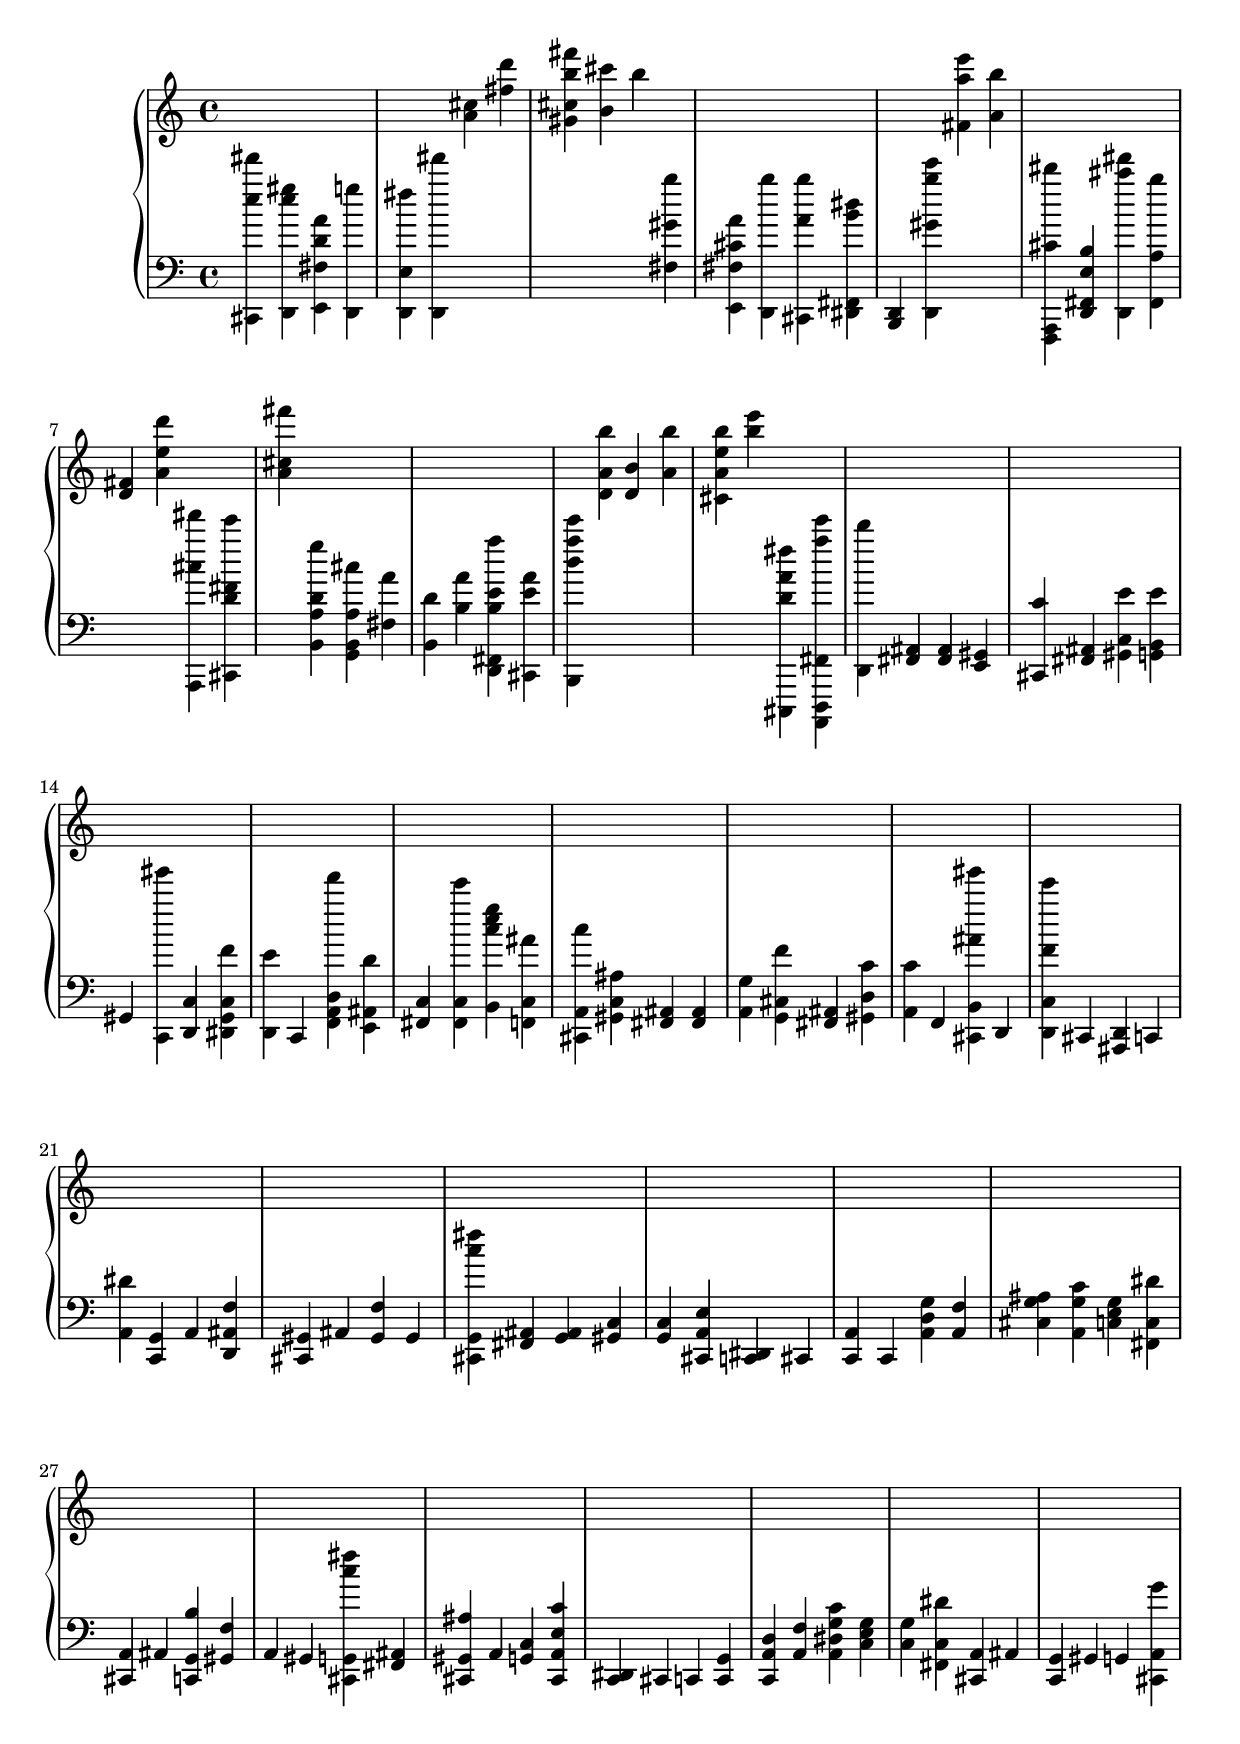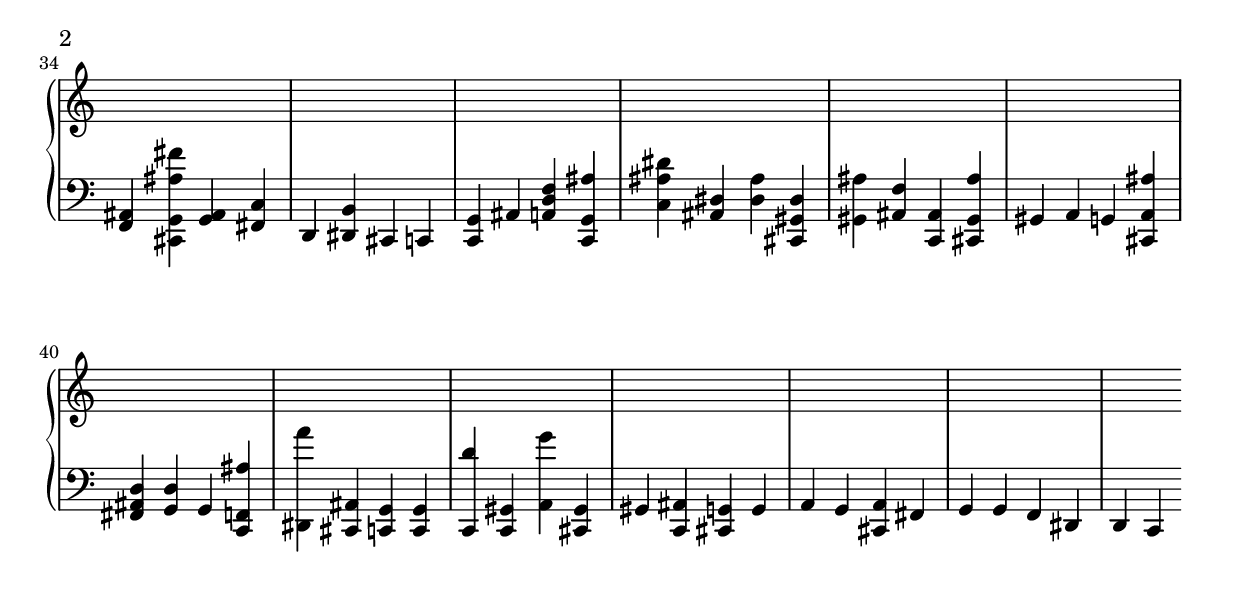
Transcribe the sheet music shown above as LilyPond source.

\version "2.14.2" 
\score { 
  \new PianoStaff { 
    \autochange { 
 < cis, e'' fis'''  > < d, e'' gis''  > < e, fis d' a'  > < d, g''  > < d, e fis''  > < d, fis'''  > < a' cis''  > < fis'' d'''  > < gis' cis'' b'' fis'''  > < b' cis'''  > < b''  > < fis gis' b''  > < e, fis cis' a'  > < d, b''  > < cis, a' b''  > < dis, fis, b' dis''  > < b,, d,  > < d, gis' b'' e'''  > < fis' a'' e'''  > < a' b''  > < f,, a,, cis' dis'''  > < d, fis, e b  > < d, cis''' fis'''  > < fis, a b''  > < d' fis'  > < a' e'' d'''  > < a,, cis'' fis'''  > < cis, d' fis' e'''  > < a' cis'' fis'''  > < b, a d' g''  > < g, b, a cis''  > < fis a'  > < b, d'  > < b a'  > < d, fis, b e' a''  > < cis, e' a'  > < b,, d'' a'' e'''  > < d' a' b''  > < d' b'  > < a' b''  > < cis' a' e'' b''  > < b'' e'''  > < cis,, d' a' fis''  > < a,,, d,, fis, a'' e'''  > < d, d'''  > < fis, ais,  > < fis, ais,  > < e, gis,  > < cis, c'  > < fis, ais,  > < gis, c e'  > < g, b, e'  > < gis,  > < c, gis'''  > < d, c  > < dis, gis, c f'  > < d, e'  > < c,  > < f, a, d f'''  > < e, ais, d'  > < fis, c  > < fis, c e'''  > < b, c'' e'' g''  > < f, c ais'  > < cis, a, c''  > < gis, c ais  > < fis, ais,  > < fis, ais,  > < a, g  > < g, cis f'  > < fis, ais,  > < gis, d c'  > < a, c'  > < f,  > < cis, b, ais' gis'''  > < d,  > < d, c f' e'''  > < cis,  > < ais,, d,  > < c,  > < a, dis'  > < c, g,  > < a,  > < d, ais, f  > < cis, gis,  > < ais,  > < gis, f  > < gis,  > < cis, g, c'' fis''  > < fis, ais,  > < g, ais,  > < gis, c  > < g, c  > < cis, a, e  > < c, dis,  > < cis,  > < c, a,  > < c,  > < a, d g  > < a, f  > < cis g ais  > < a, g c'  > < c e g  > < fis, c dis'  > < cis, a,  > < ais,  > < c, g, b  > < gis, f  > < a,  > < gis,  > < cis, g, c'' fis''  > < fis, ais,  > < cis, gis, ais  > < a,  > < g, c  > < cis, a, e c'  > < c, dis,  > < cis,  > < c,  > < c, g,  > < c, a, d  > < a, f  > < a, dis g c'  > < c e g  > < c g  > < fis, c dis'  > < cis, a,  > < ais,  > < c, g,  > < gis,  > < g,  > < cis, a, g'  > < f, ais,  > < cis, g, ais fis'  > < g, ais,  > < fis, c  > < d,  > < dis, b,  > < cis,  > < c,  > < c, g,  > < ais,  > < a, d f  > < c, g, ais  > < c ais dis'  > < ais, dis  > < dis ais  > < cis, gis, dis  > < gis, ais  > < ais, f  > < c, ais,  > < cis, gis, ais  > < gis,  > < a,  > < g,  > < cis, a, ais  > < fis, ais, d  > < g, d  > < g,  > < c, f, ais  > < dis, a'  > < cis, ais,  > < c, g,  > < c, g,  > < c, d'  > < c, gis,  > < a, g'  > < cis, gis,  > < gis,  > < c, ais,  > < cis, g,  > < g,  > < a,  > < g,  > < cis, a,  > < fis,  > < g,  > < g,  > < f,  > < dis,  > < d,  > < c,  >    
}  
}\layout { } 
 \midi { }  
}